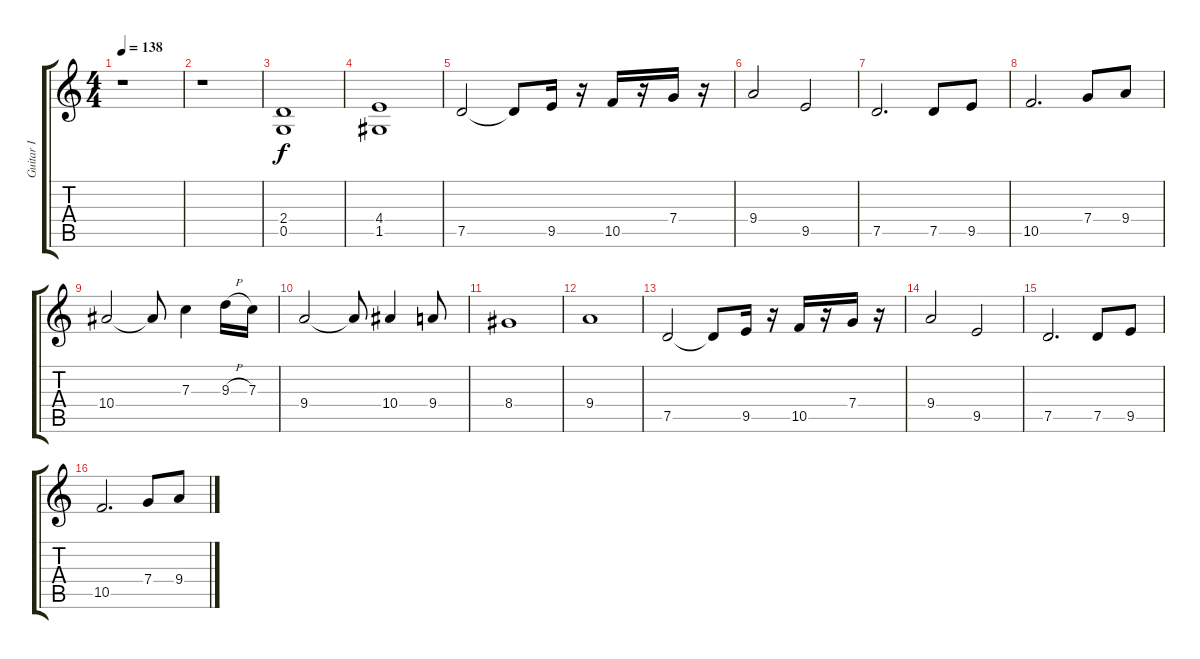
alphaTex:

\track ("Guitar I" "Guitar I") {instrument distortionguitar}
\staff {score tabs}
\tuning (D4 A3 F3 C3 G2 D2) {hide}
\ts (4 4)
\tempo 138
\clef g2
\ks c
r.1{dy f} |
r.1 |
(2.4 0.5).1 |
(4.4 1.5).1 |
7.5.2 7.5{t}.8 9.5.16 r.16 10.5.16 r.16 7.4.16 r.16 |
9.4.2 9.5.2 |
7.5.2{d} 7.5.8 9.5.8 |
10.5.2{d} 7.4.8 9.4.8 |
10.4.2 10.4{t}.8 7.3.4 9.3{h}.16 7.3.16 |
9.4.2 9.4{t}.8 10.4.4 9.4.8 |
8.4.1 |
9.4.1 |
7.5.2 7.5{t}.8 9.5.16 r.16 10.5.16 r.16 7.4.16 r.16 |
9.4.2 9.5.2 |
7.5.2{d} 7.5.8 9.5.8 |
10.5.2{d} 7.4.8 9.4.8
